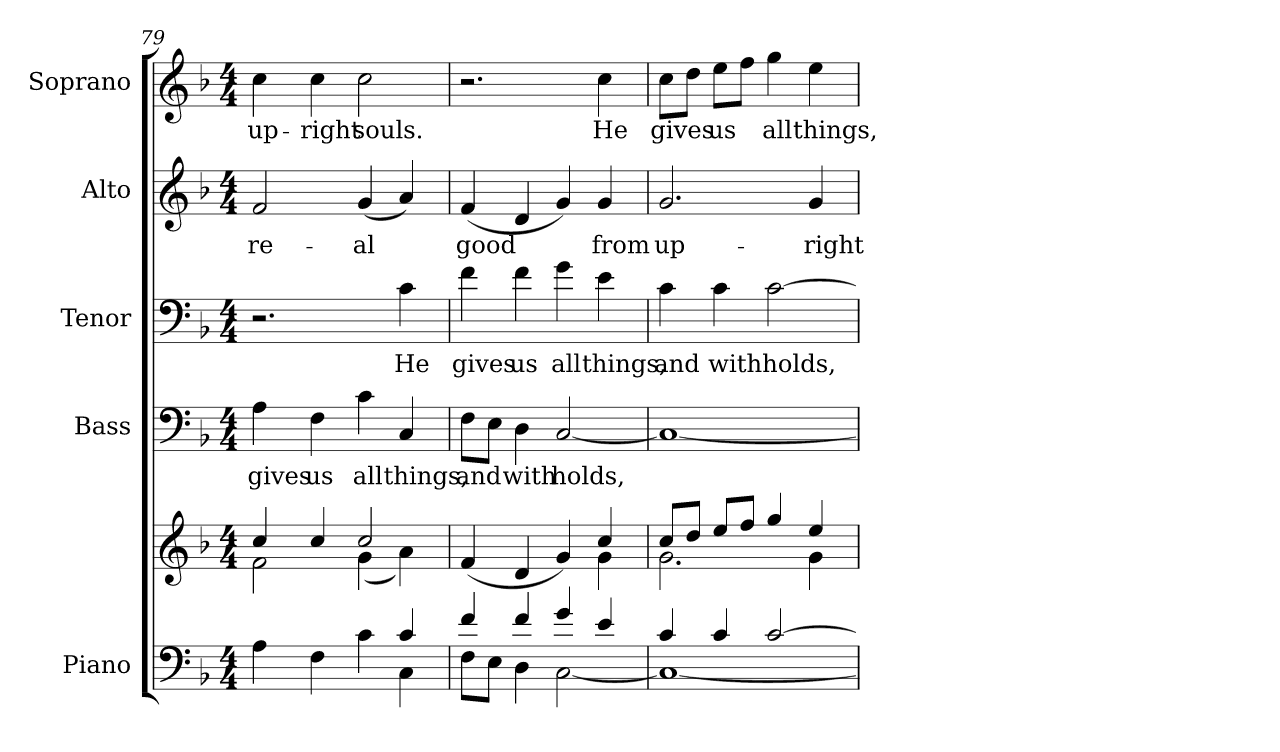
**kern	**kern	**kern	**text	**kern	**text	**kern	**text	**kern	**text
*part5	*part5	*part4	*part4	*part3	*part3	*part2	*part2	*part1	*part1
*staff6	*staff5	*staff4	*staff4	*staff3	*staff3	*staff2	*staff2	*staff1	*staff1
*I"Piano	*	*I"Bass	*	*I"Tenor	*	*I"Alto	*	*I"Soprano	*
*I'Pno.	*	*I'B.	*	*I'T.	*	*I'A.	*	*I'S.	*
*clefF4	*clefG2	*clefF4	*	*clefF4	*	*clefG2	*	*clefG2	*
*k[b-]	*k[b-]	*k[b-]	*	*k[b-]	*	*k[b-]	*	*k[b-]	*
*F:	*F:	*F:	*	*F:	*	*F:	*	*F:	*
*M4/4	*M4/4	*M4/4	*	*M4/4	*	*M4/4	*	*M4/4	*
=79	=79	=79	=79	=79	=79	=79	=79	=79	=79
*^	*^	*	*	*	*	*	*	*	*
!	!	!	!	!	!LO:LY:b:color=#000000	!	!	!	!	!	!
!	!	!	!	!	!	!	!	!	!LO:LY:b:color=#000000	!	!
!	!	!	!	!	!	!	!	!	!	!	!LO:LY:b:color=#000000
2.ryy	4Ai\	4cci/	2fi\	4Ai\	gives	2.r	.	2fi/	re-	4cci\	up-
!	!	!	!	!	!LO:LY:b:color=#000000	!	!	!	!	!	!
!	!	!	!	!	!	!	!	!	!	!	!LO:LY:b:color=#000000
.	4Fi\	4cci/	.	4Fi\	us	.	.	.	.	4cci\	-right
!	!	!	!	!	!LO:LY:b:color=#000000	!	!	!	!	!	!
!	!	!	!	!	!	!	!	!	!LO:LY:b:color=#000000	!	!
!	!	!	!	!	!	!	!	!	!	!	!LO:LY:b:color=#000000
.	4ci\	2cci/	(4gi\	4ci\	all	.	.	(4gi/	-al	2cci\	souls.
!	!	!	!	!	!LO:LY:b:color=#000000	!	!	!	!	!	!
!	!	!	!	!	!	!	!LO:LY:b:color=#000000	!	!	!	!
4ci/	4Ci\	.	4ai\)	4Ci/	things,	4ci\	He	4ai/)	.	.	.
=80	=80	=80	=80	=80	=80	=80	=80	=80	=80	=80	=80
!	!	!	!	!	!LO:LY:b:color=#000000	!	!	!	!	!	!
!	!	!	!	!	!	!	!LO:LY:b:color=#000000	!	!	!	!
!	!	!	!	!	!	!	!	!	!LO:LY:b:color=#000000	!	!
4fi/	8Fi\L	2.ryy	(4fi/	8Fi\L	and	4fi\	gives	(4fi/	good	2.r	.
.	8Ei\J	.	.	8Ei\J	.	.	.	.	.	.	.
!	!	!	!	!	!LO:LY:b:color=#000000	!	!	!	!	!	!
!	!	!	!	!	!	!	!LO:LY:b:color=#000000	!	!	!	!
4fi/	4Di\	.	4di/	4Di\	with	4fi\	us	4di/	.	.	.
!	!	!	!	!	!LO:LY:b:color=#000000	!	!	!	!	!	!
!	!	!	!	!	!	!	!LO:LY:b:color=#000000	!	!	!	!
4gi/	[<2Ci\	.	4gi/)	[<2Ci/	holds,	4gi\	all	4gi/)	.	.	.
!	!	!	!	!	!	!	!LO:LY:b:color=#000000	!	!	!	!
!	!	!	!	!	!	!	!	!	!LO:LY:b:color=#000000	!	!
!	!	!	!	!	!	!	!	!	!	!	!LO:LY:b:color=#000000
4ei/	.	4cci/	4gi\	.	.	4ei\	things,	4gi/	from	4cci\	He
=81	=81	=81	=81	=81	=81	=81	=81	=81	=81	=81	=81
!	!	!	!	!	!	!	!LO:LY:b:color=#000000	!	!	!	!
!	!	!	!	!	!	!	!	!	!LO:LY:b:color=#000000	!	!
!	!	!	!	!	!	!	!	!	!	!	!LO:LY:b:color=#000000
4ci/	1Ci_<	8cci/L	2.gi\	1Ci_<	.	4ci\	and	2.gi/	up-	8cci\L	gives
.	.	8ddi/J	.	.	.	.	.	.	.	8ddi\J	.
!	!	!	!	!	!	!	!LO:LY:b:color=#000000	!	!	!	!
!	!	!	!	!	!	!	!	!	!	!	!LO:LY:b:color=#000000
4ci/	.	8eei/L	.	.	.	4ci\	with	.	.	8eei\L	us
.	.	8ffi/J	.	.	.	.	.	.	.	8ffi\J	.
!	!	!	!	!	!	!	!LO:LY:b:color=#000000	!	!	!	!
!	!	!	!	!	!	!	!	!	!	!	!LO:LY:b:color=#000000
[>2ci/	.	4ggi/	.	.	.	[>2ci\	holds,	.	.	4ggi\	all
!	!	!	!	!	!	!	!	!	!LO:LY:b:color=#000000	!	!
!	!	!	!	!	!	!	!	!	!	!	!LO:LY:b:color=#000000
.	.	4eei/	4gi\	.	.	.	.	4gi/	-right	4eei\	things,
*v	*v	*	*	*	*	*	*	*	*	*	*
*	*v	*v	*	*	*	*	*	*	*	*
=	=	=	=	=	=	=	=	=	=
*-	*-	*-	*-	*-	*-	*-	*-	*-	*-
